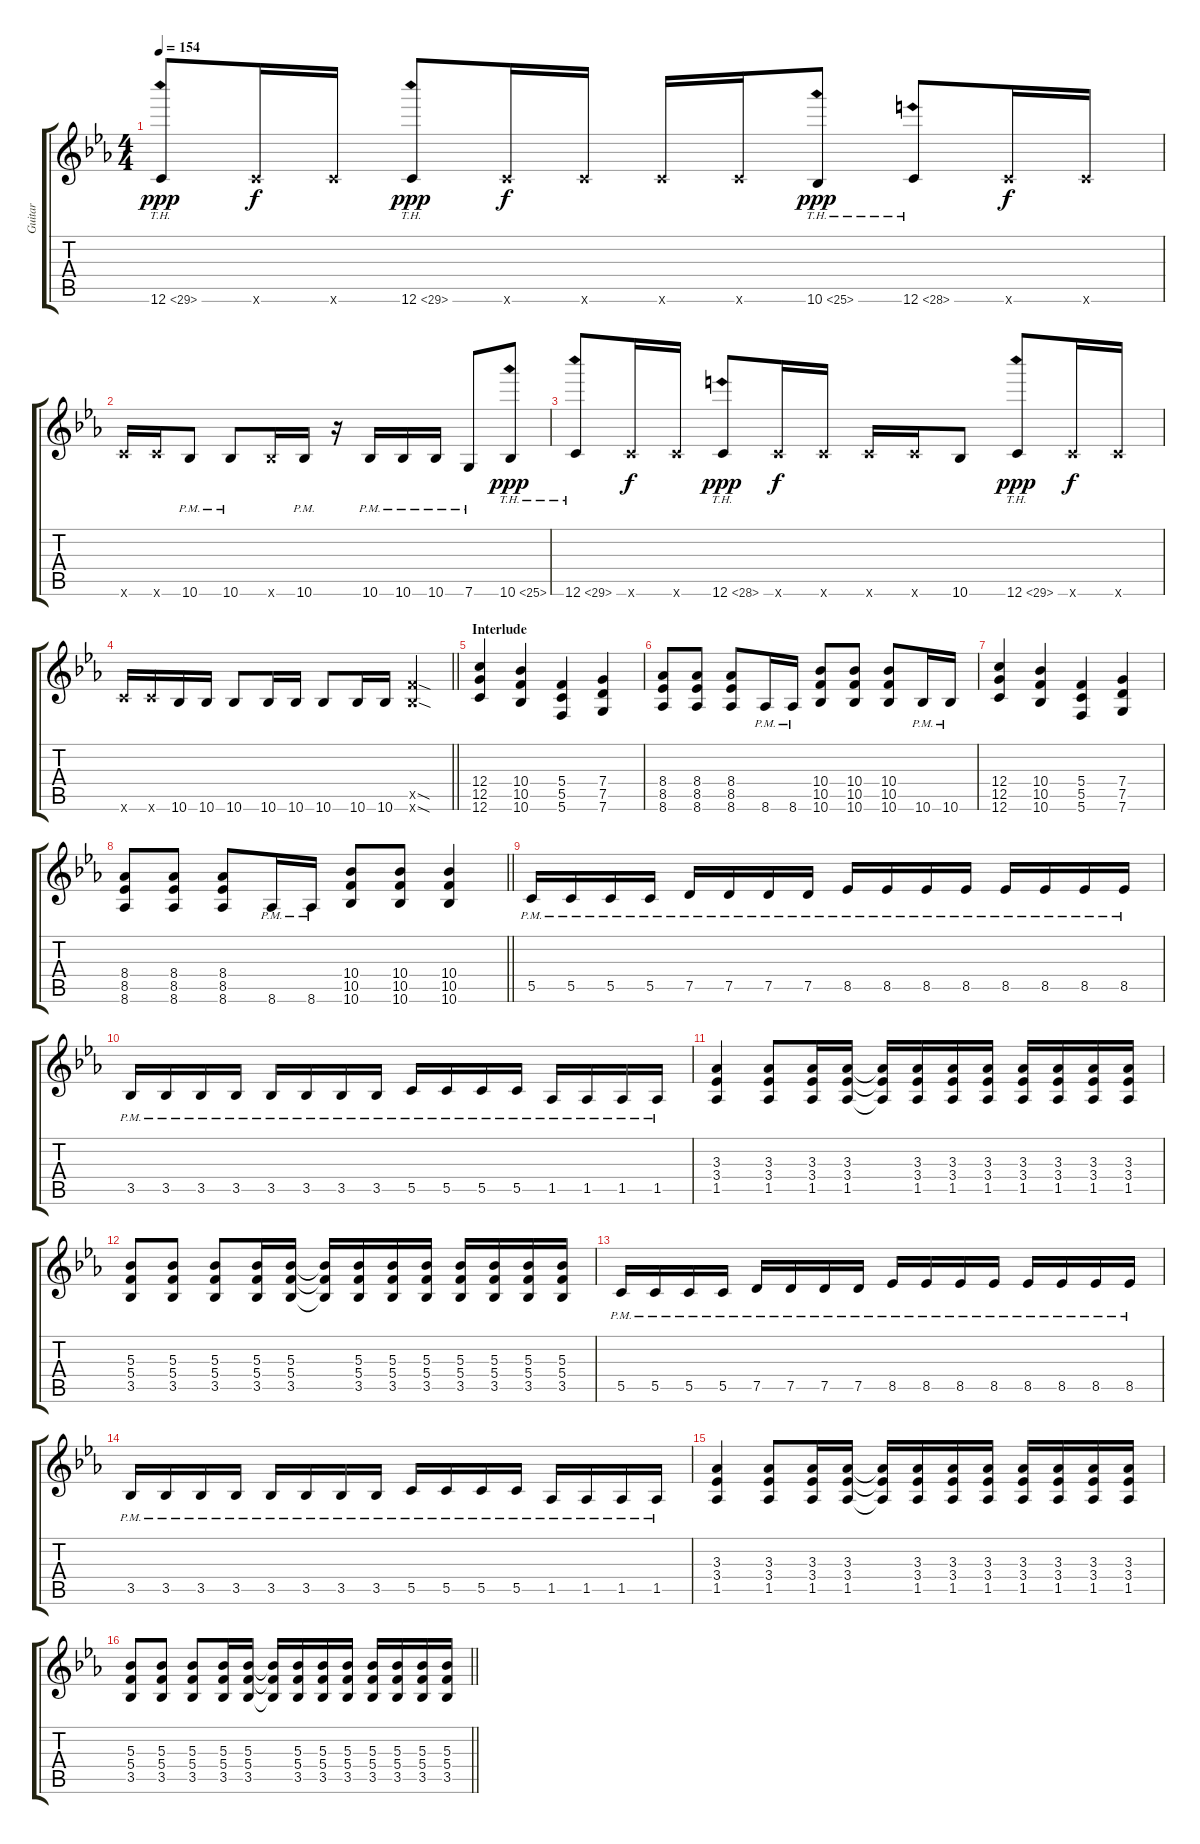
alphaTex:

\track ("Guitar" "Guitar") {instrument distortionguitar}
\staff {score tabs}
\tuning (D4 A3 F3 C3 G2 C2) {hide}
\ts (4 4)
\tempo 154
\clef g2
\ks cminor
12.6{th 17}.8{dy ppp} 12.6{x}.16{dy f} 12.6{x}.16 12.6{th 17}.8{dy ppp} 12.6{x}.16{dy f} 12.6{x}.16 12.6{x}.16 12.6{x}.16 10.6{th 15}.8{dy ppp} 12.6{th 16}.8 12.6{x}.16{dy f} 12.6{x}.16 |
12.6{x}.16 12.6{x}.16 10.6{pm}.8 10.6{pm}.8 10.6{x}.16 10.6{pm}.16 r.16 10.6{pm}.16 10.6{pm}.16 10.6{pm}.16 7.6{pm}.8 10.6{th 15}.8{dy ppp} |
12.6{th 17}.8 12.6{x}.16{dy f} 12.6{x}.16 12.6{th 16}.8{dy ppp} 12.6{x}.16{dy f} 12.6{x}.16 12.6{x}.16 12.6{x}.16 10.6.8 12.6{th 17}.8{dy ppp} 12.6{x}.16{dy f} 12.6{x}.16 |
\barLineRight lightlight
12.6{x}.16 12.6{x}.16 10.6.16 10.6.16 10.6.8 10.6.16 10.6.16 10.6.8 10.6.16 10.6.16 (10.5{sod x} 10.6{sod x}).4 |
\section ("" "Interlude")
(12.4 12.5 12.6).4 (10.4 10.5 10.6).4 (5.4 5.5 5.6).4 (7.4 7.5 7.6).4 |
(8.4 8.5 8.6).8 (8.4 8.5 8.6).8 (8.4 8.5 8.6).8 8.6{pm}.16 8.6{pm}.16 (10.4 10.5 10.6).8 (10.4 10.5 10.6).8 (10.4 10.5 10.6).8 10.6{pm}.16 10.6{pm}.16 |
(12.4 12.5 12.6).4 (10.4 10.5 10.6).4 (5.4 5.5 5.6).4 (7.4 7.5 7.6).4 |
\barLineRight lightlight
(8.4 8.5 8.6).8 (8.4 8.5 8.6).8 (8.4 8.5 8.6).8 8.6{pm}.16 8.6{pm}.16 (10.4 10.5 10.6).8 (10.4 10.5 10.6).8 (10.4 10.5 10.6).4 |
5.5{pm}.16 5.5{pm}.16 5.5{pm}.16 5.5{pm}.16 7.5{pm}.16 7.5{pm}.16 7.5{pm}.16 7.5{pm}.16 8.5{pm}.16 8.5{pm}.16 8.5{pm}.16 8.5{pm}.16 8.5{pm}.16 8.5{pm}.16 8.5{pm}.16 8.5{pm}.16 |
3.5{pm}.16 3.5{pm}.16 3.5{pm}.16 3.5{pm}.16 3.5{pm}.16 3.5{pm}.16 3.5{pm}.16 3.5{pm}.16 5.5{pm}.16 5.5{pm}.16 5.5{pm}.16 5.5{pm}.16 1.5{pm}.16 1.5{pm}.16 1.5{pm}.16 1.5{pm}.16 |
(3.3 3.4 1.5).4 (3.3 3.4 1.5).8 (3.3 3.4 1.5).16 (3.3 3.4 1.5).16 (3.3{t} 3.4{t} 1.5{t}).16 (3.3 3.4 1.5).16 (3.3 3.4 1.5).16 (3.3 3.4 1.5).16 (3.3 3.4 1.5).16 (3.3 3.4 1.5).16 (3.3 3.4 1.5).16 (3.3 3.4 1.5).16 |
(5.3 5.4 3.5).8 (5.3 5.4 3.5).8 (5.3 5.4 3.5).8 (5.3 5.4 3.5).16 (5.3 5.4 3.5).16 (5.3{t} 5.4{t} 3.5{t}).16 (5.3 5.4 3.5).16 (5.3 5.4 3.5).16 (5.3 5.4 3.5).16 (5.3 5.4 3.5).16 (5.3 5.4 3.5).16 (5.3 5.4 3.5).16 (5.3 5.4 3.5).16 |
5.5{pm}.16 5.5{pm}.16 5.5{pm}.16 5.5{pm}.16 7.5{pm}.16 7.5{pm}.16 7.5{pm}.16 7.5{pm}.16 8.5{pm}.16 8.5{pm}.16 8.5{pm}.16 8.5{pm}.16 8.5{pm}.16 8.5{pm}.16 8.5{pm}.16 8.5{pm}.16 |
3.5{pm}.16 3.5{pm}.16 3.5{pm}.16 3.5{pm}.16 3.5{pm}.16 3.5{pm}.16 3.5{pm}.16 3.5{pm}.16 5.5{pm}.16 5.5{pm}.16 5.5{pm}.16 5.5{pm}.16 1.5{pm}.16 1.5{pm}.16 1.5{pm}.16 1.5{pm}.16 |
(3.3 3.4 1.5).4 (3.3 3.4 1.5).8 (3.3 3.4 1.5).16 (3.3 3.4 1.5).16 (3.3{t} 3.4{t} 1.5{t}).16 (3.3 3.4 1.5).16 (3.3 3.4 1.5).16 (3.3 3.4 1.5).16 (3.3 3.4 1.5).16 (3.3 3.4 1.5).16 (3.3 3.4 1.5).16 (3.3 3.4 1.5).16 |
\barLineRight lightlight
(5.3 5.4 3.5).8 (5.3 5.4 3.5).8 (5.3 5.4 3.5).8 (5.3 5.4 3.5).16 (5.3 5.4 3.5).16 (5.3{t} 5.4{t} 3.5{t}).16 (5.3 5.4 3.5).16 (5.3 5.4 3.5).16 (5.3 5.4 3.5).16 (5.3 5.4 3.5).16 (5.3 5.4 3.5).16 (5.3 5.4 3.5).16 (5.3 5.4 3.5).16
